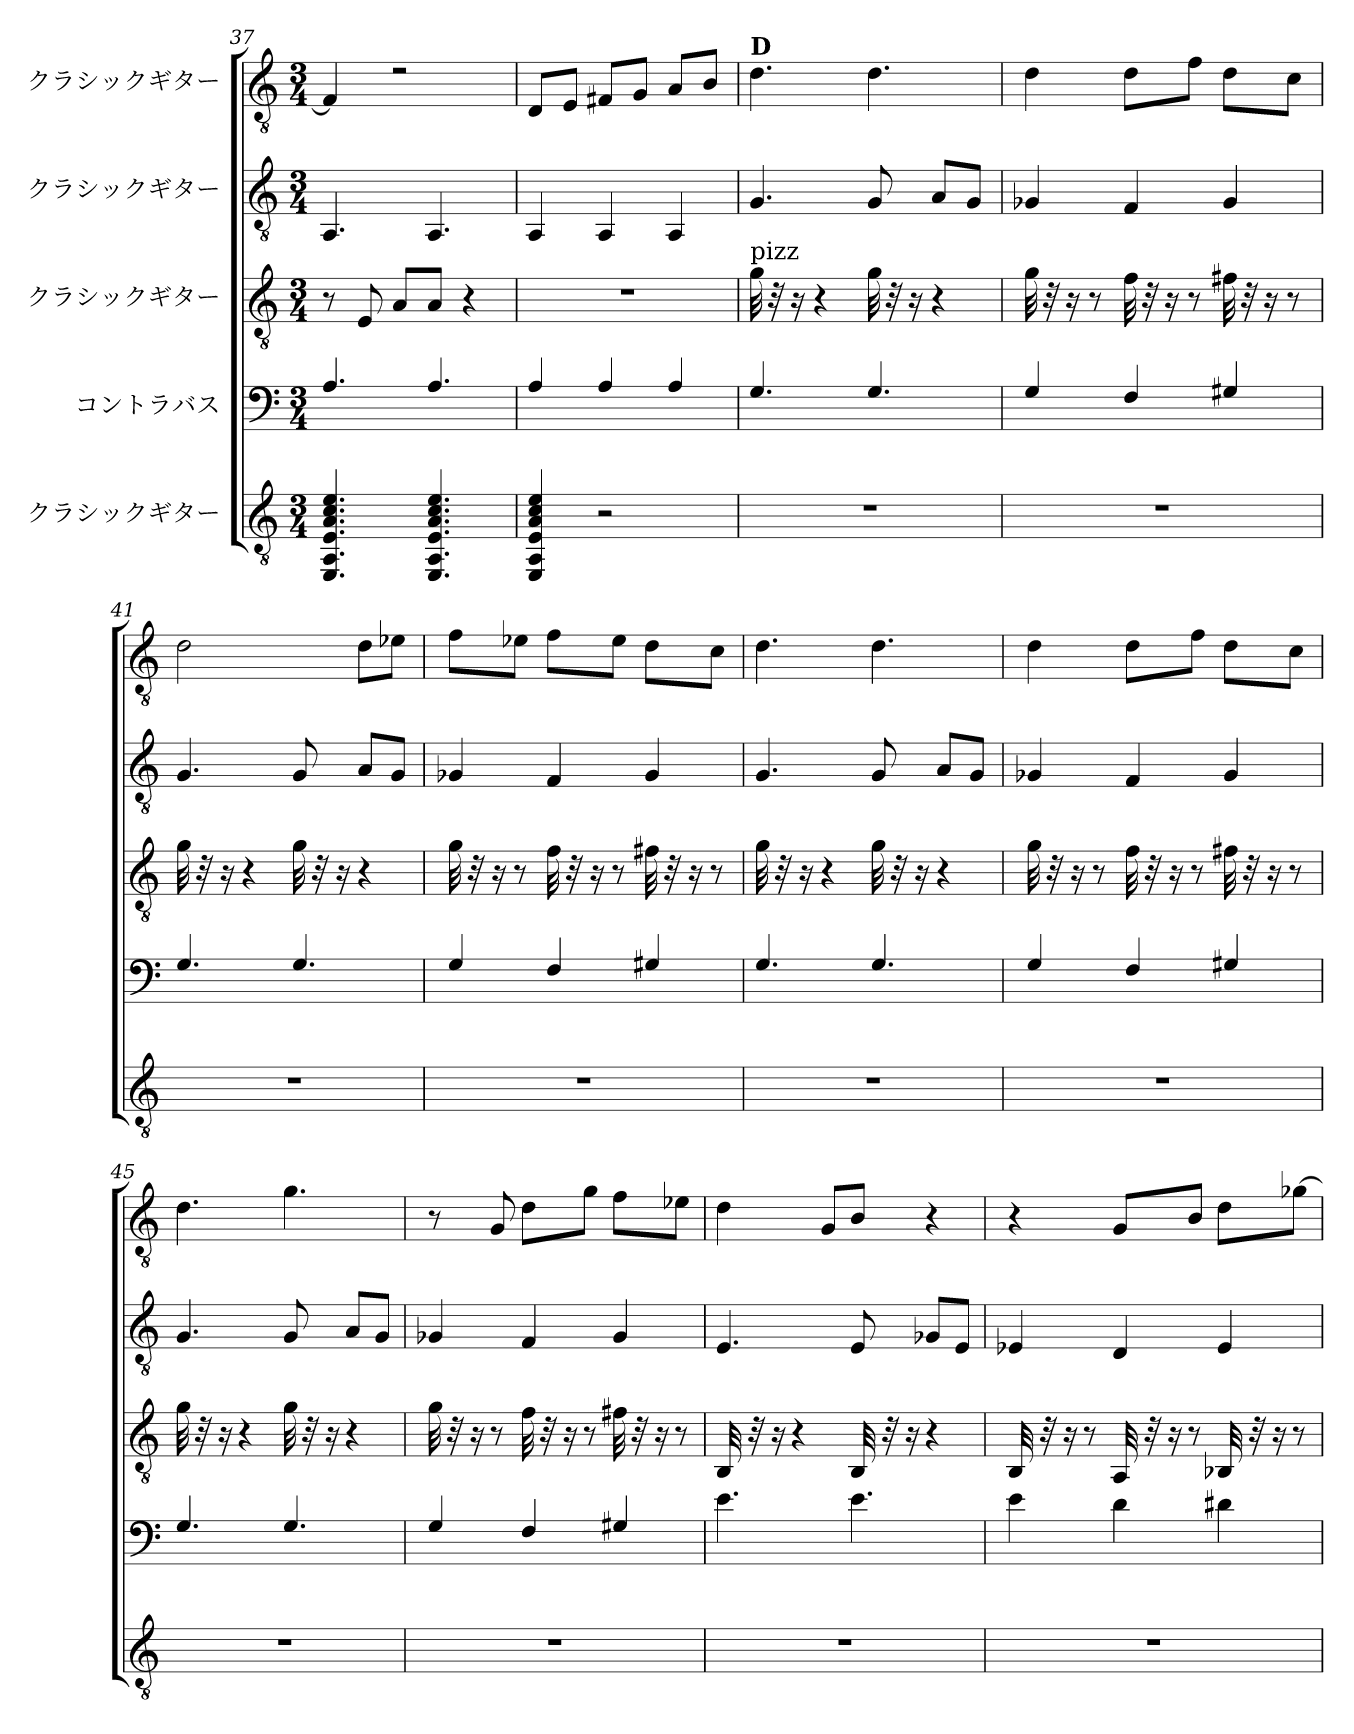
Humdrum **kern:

**kern	**kern	**kern	**kern	**kern
*part5	*part4	*part3	*part2	*part1
*staff5	*staff4	*staff3	*staff2	*staff1
*I"クラシックギター	*I"コントラバス	*I"クラシックギター	*I"クラシックギター	*I"クラシックギター
*clefGv2	*clefF4	*clefGv2	*clefGv2	*clefGv2
*	*ITrd7c12	*	*	*
*k[]	*k[]	*k[]	*k[]	*k[]
*M3/4	*M3/4	*M3/4	*M3/4	*M3/4
=37	=37	=37	=37	=37
4.EE/ 4.AA/ 4.E/ 4.A/ 4.c/ 4.e/	4.AA/	8r	4.AA/	4F/]
.	.	8E/	.	.
.	.	8A/L	.	2rd
4.EE/ 4.AA/ 4.E/ 4.A/ 4.c/ 4.e/	4.AA/	8A/J	4.AA/	.
.	.	4r	.	.
=38	=38	=38	=38	=38
4EE/ 4AA/ 4E/ 4A/ 4c/ 4e/	4AA/	2.r	4AA/	8D/L
.	.	.	.	8E/J
2r	4AA/	.	4AA/	8F#X/L
.	.	.	.	8G/J
.	4AA/	.	4AA/	8A/L
.	.	.	.	8B/J
=39	=39	=39	=39	=39
!	!	!	!	!LO:TX:a:B:t=D
!	!	!LO:TX:a:t=pizz	!	!
2.r	4.GG/	32g\	4.G/	4.d\
.	.	32r	.	.
.	.	16r	.	.
.	.	4r	.	.
.	4.GG/	32g\	8G/	4.d\
.	.	32r	.	.
.	.	16r	.	.
.	.	4r	8A/L	.
.	.	.	8G/J	.
!!LO:LB:g=z
=40	=40	=40	=40	=40
2.r	4GG/	32g\	4G-X/	4d\
.	.	32r	.	.
.	.	16r	.	.
.	.	8r	.	.
.	4FF/	32f\	4F/	8d\L
.	.	32r	.	.
.	.	16r	.	.
.	.	8r	.	8f\J
.	4GG#X/	32f#X\	4G-/	8d\L
.	.	32r	.	.
.	.	16r	.	.
.	.	8r	.	8c\J
=41	=41	=41	=41	=41
2.r	4.GG/	32g\	4.G/	2d\
.	.	32r	.	.
.	.	16r	.	.
.	.	4r	.	.
.	4.GG/	32g\	8G/	.
.	.	32r	.	.
.	.	16r	.	.
.	.	4r	8A/L	8d\L
.	.	.	8G/J	8e-X\J
=42	=42	=42	=42	=42
2.r	4GG/	32g\	4G-X/	8f\L
.	.	32r	.	.
.	.	16r	.	.
.	.	8r	.	8e-X\J
.	4FF/	32f\	4F/	8f\L
.	.	32r	.	.
.	.	16r	.	.
.	.	8r	.	8e-\J
.	4GG#X/	32f#X\	4G-/	8d\L
.	.	32r	.	.
.	.	16r	.	.
.	.	8r	.	8c\J
=43	=43	=43	=43	=43
2.r	4.GG/	32g\	4.G/	4.d\
.	.	32r	.	.
.	.	16r	.	.
.	.	4r	.	.
.	4.GG/	32g\	8G/	4.d\
.	.	32r	.	.
.	.	16r	.	.
.	.	4r	8A/L	.
.	.	.	8G/J	.
!!LO:LB:g=z
=44	=44	=44	=44	=44
2.r	4GG/	32g\	4G-X/	4d\
.	.	32r	.	.
.	.	16r	.	.
.	.	8r	.	.
.	4FF/	32f\	4F/	8d\L
.	.	32r	.	.
.	.	16r	.	.
.	.	8r	.	8f\J
.	4GG#X/	32f#X\	4G-/	8d\L
.	.	32r	.	.
.	.	16r	.	.
.	.	8r	.	8c\J
=45	=45	=45	=45	=45
2.r	4.GG/	32g\	4.G/	4.d\
.	.	32r	.	.
.	.	16r	.	.
.	.	4r	.	.
.	4.GG/	32g\	8G/	4.g\
.	.	32r	.	.
.	.	16r	.	.
.	.	4r	8A/L	.
.	.	.	8G/J	.
=46	=46	=46	=46	=46
2.r	4GG/	32g\	4G-X/	8r
.	.	32r	.	.
.	.	16r	.	.
.	.	8r	.	8G/
.	4FF/	32f\	4F/	8d\L
.	.	32r	.	.
.	.	16r	.	.
.	.	8r	.	8g\J
.	4GG#X/	32f#X\	4G-/	8f\L
.	.	32r	.	.
.	.	16r	.	.
.	.	8r	.	8e-X\J
=47	=47	=47	=47	=47
2.r	4.E\	32BB/	4.E/	4d\
.	.	32r	.	.
.	.	16r	.	.
.	.	4r	.	.
.	.	.	.	8G/L
.	4.E\	32BB/	8E/	8B/J
.	.	32r	.	.
.	.	16r	.	.
.	.	4r	8G-X/L	4r
.	.	.	8E/J	.
!!LO:PB:g=z
=48	=48	=48	=48	=48
2.r	4E\	32BB/	4E-X/	4r
.	.	32r	.	.
.	.	16r	.	.
.	.	8r	.	.
.	4D\	32AA/	4D/	8G/L
.	.	32r	.	.
.	.	16r	.	.
.	.	8r	.	8B/J
.	4D#X\	32BB-X/	4E-/	8d\L
.	.	32r	.	.
.	.	16r	.	.
.	.	8r	.	[8g-X\J
=	=	=	=	=
*-	*-	*-	*-	*-
